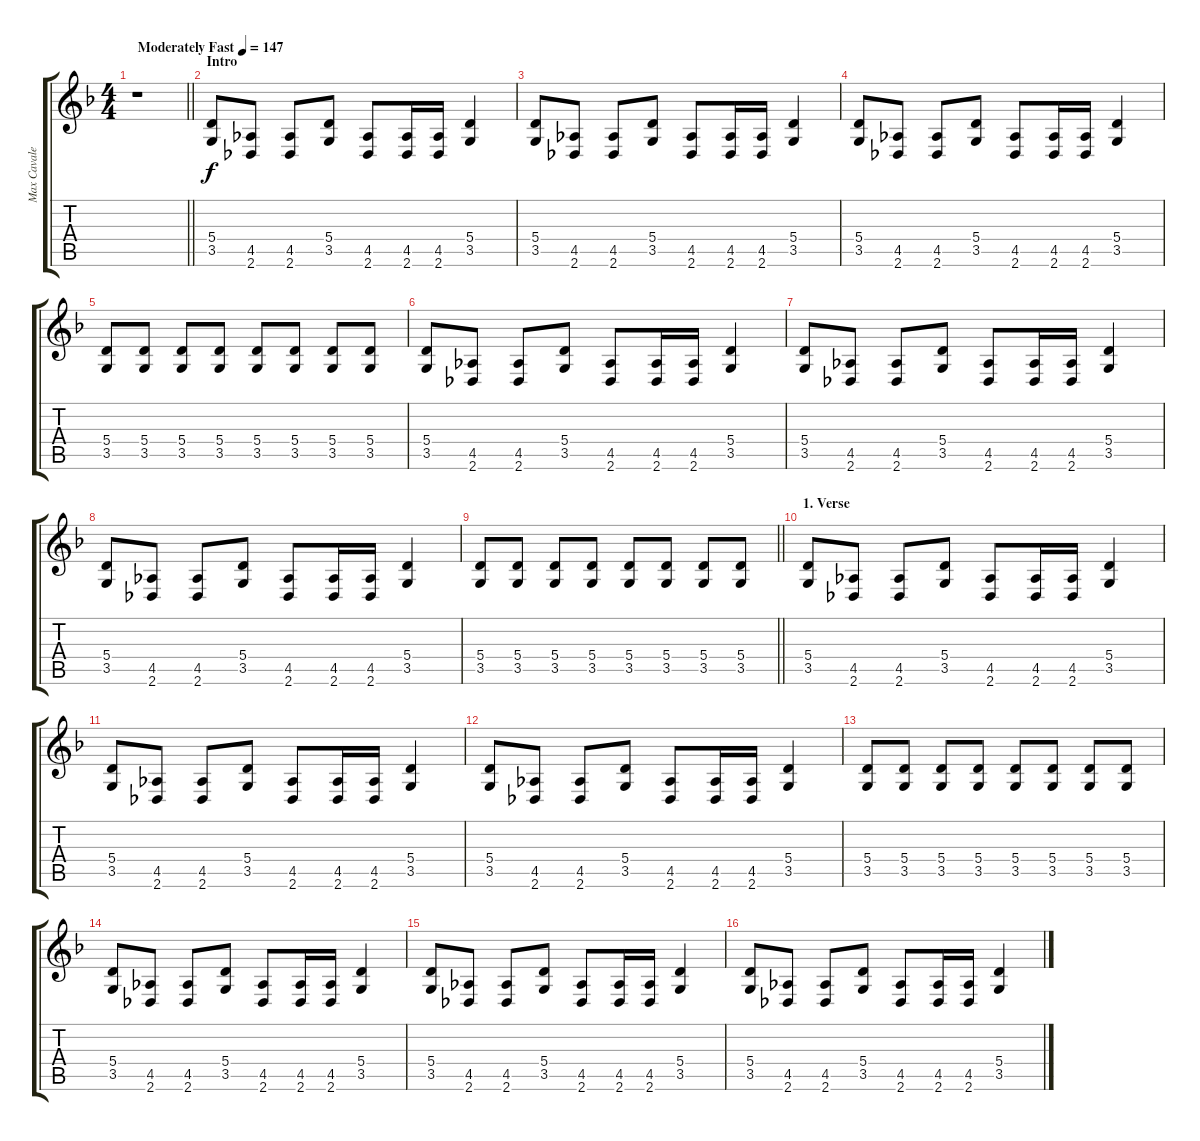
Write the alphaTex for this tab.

\track ("Max Cavalera (Rhythm)" "Max Cavale") {instrument distortionguitar}
\staff {score tabs}
\tuning (B3 Gb3 D3 A2 E2 B1) {hide}
\ts (4 4)
\tempo (147 "Moderately Fast")
\clef g2
\barLineRight lightlight
\ks f
r.1{dy f instrument distortionguitar} |
\section ("" "Intro")
(5.4 3.5).8 (4.5 2.6).8 (4.5 2.6).8 (5.4 3.5).8 (4.5 2.6).8 (4.5 2.6).16 (4.5 2.6).16 (5.4 3.5).4 |
(5.4 3.5).8 (4.5 2.6).8 (4.5 2.6).8 (5.4 3.5).8 (4.5 2.6).8 (4.5 2.6).16 (4.5 2.6).16 (5.4 3.5).4 |
(5.4 3.5).8 (4.5 2.6).8 (4.5 2.6).8 (5.4 3.5).8 (4.5 2.6).8 (4.5 2.6).16 (4.5 2.6).16 (5.4 3.5).4 |
(5.4 3.5).8 (5.4 3.5).8 (5.4 3.5).8 (5.4 3.5).8 (5.4 3.5).8 (5.4 3.5).8 (5.4 3.5).8 (5.4 3.5).8 |
(5.4 3.5).8 (4.5 2.6).8 (4.5 2.6).8 (5.4 3.5).8 (4.5 2.6).8 (4.5 2.6).16 (4.5 2.6).16 (5.4 3.5).4 |
(5.4 3.5).8 (4.5 2.6).8 (4.5 2.6).8 (5.4 3.5).8 (4.5 2.6).8 (4.5 2.6).16 (4.5 2.6).16 (5.4 3.5).4 |
(5.4 3.5).8 (4.5 2.6).8 (4.5 2.6).8 (5.4 3.5).8 (4.5 2.6).8 (4.5 2.6).16 (4.5 2.6).16 (5.4 3.5).4 |
\barLineRight lightlight
(5.4 3.5).8 (5.4 3.5).8 (5.4 3.5).8 (5.4 3.5).8 (5.4 3.5).8 (5.4 3.5).8 (5.4 3.5).8 (5.4 3.5).8 |
\section ("" "1. Verse")
(5.4 3.5).8 (4.5 2.6).8 (4.5 2.6).8 (5.4 3.5).8 (4.5 2.6).8 (4.5 2.6).16 (4.5 2.6).16 (5.4 3.5).4 |
(5.4 3.5).8 (4.5 2.6).8 (4.5 2.6).8 (5.4 3.5).8 (4.5 2.6).8 (4.5 2.6).16 (4.5 2.6).16 (5.4 3.5).4 |
(5.4 3.5).8 (4.5 2.6).8 (4.5 2.6).8 (5.4 3.5).8 (4.5 2.6).8 (4.5 2.6).16 (4.5 2.6).16 (5.4 3.5).4 |
(5.4 3.5).8 (5.4 3.5).8 (5.4 3.5).8 (5.4 3.5).8 (5.4 3.5).8 (5.4 3.5).8 (5.4 3.5).8 (5.4 3.5).8 |
(5.4 3.5).8 (4.5 2.6).8 (4.5 2.6).8 (5.4 3.5).8 (4.5 2.6).8 (4.5 2.6).16 (4.5 2.6).16 (5.4 3.5).4 |
(5.4 3.5).8 (4.5 2.6).8 (4.5 2.6).8 (5.4 3.5).8 (4.5 2.6).8 (4.5 2.6).16 (4.5 2.6).16 (5.4 3.5).4 |
(5.4 3.5).8 (4.5 2.6).8 (4.5 2.6).8 (5.4 3.5).8 (4.5 2.6).8 (4.5 2.6).16 (4.5 2.6).16 (5.4 3.5).4
